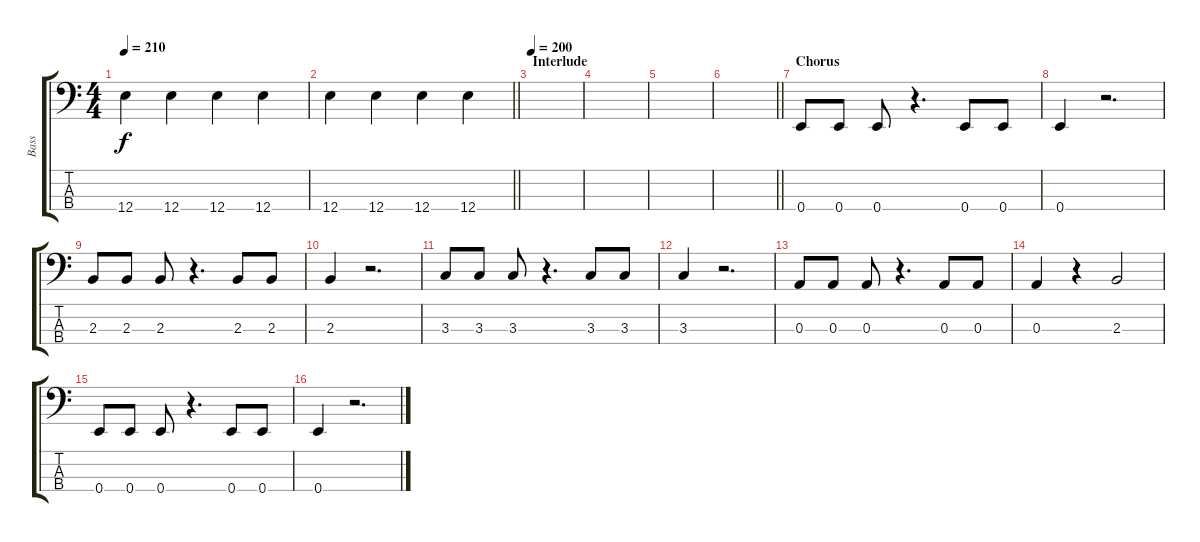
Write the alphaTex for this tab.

\track ("Bass" "Bass") {instrument electricbassfinger}
\staff {score tabs}
\tuning (G2 D2 A1 E1) {hide}
\ts (4 4)
\tempo 210
\clef f4
\ks c
12.4.4{dy f} 12.4.4 12.4.4 12.4.4 |
\barLineRight lightlight
12.4.4 12.4.4 12.4.4 12.4.4 |
\section ("" "Interlude")
\tempo 200
|
|
|
\barLineRight lightlight
|
\section ("" "Chorus")
0.4.8 0.4.8 0.4.8 r.4{d} 0.4.8 0.4.8 |
0.4.4 r.2{d} |
2.3.8 2.3.8 2.3.8 r.4{d} 2.3.8 2.3.8 |
2.3.4 r.2{d} |
3.3.8 3.3.8 3.3.8 r.4{d} 3.3.8 3.3.8 |
3.3.4 r.2{d} |
0.3.8 0.3.8 0.3.8 r.4{d} 0.3.8 0.3.8 |
0.3.4 r.4 2.3.2 |
0.4.8 0.4.8 0.4.8 r.4{d} 0.4.8 0.4.8 |
0.4.4 r.2{d}
